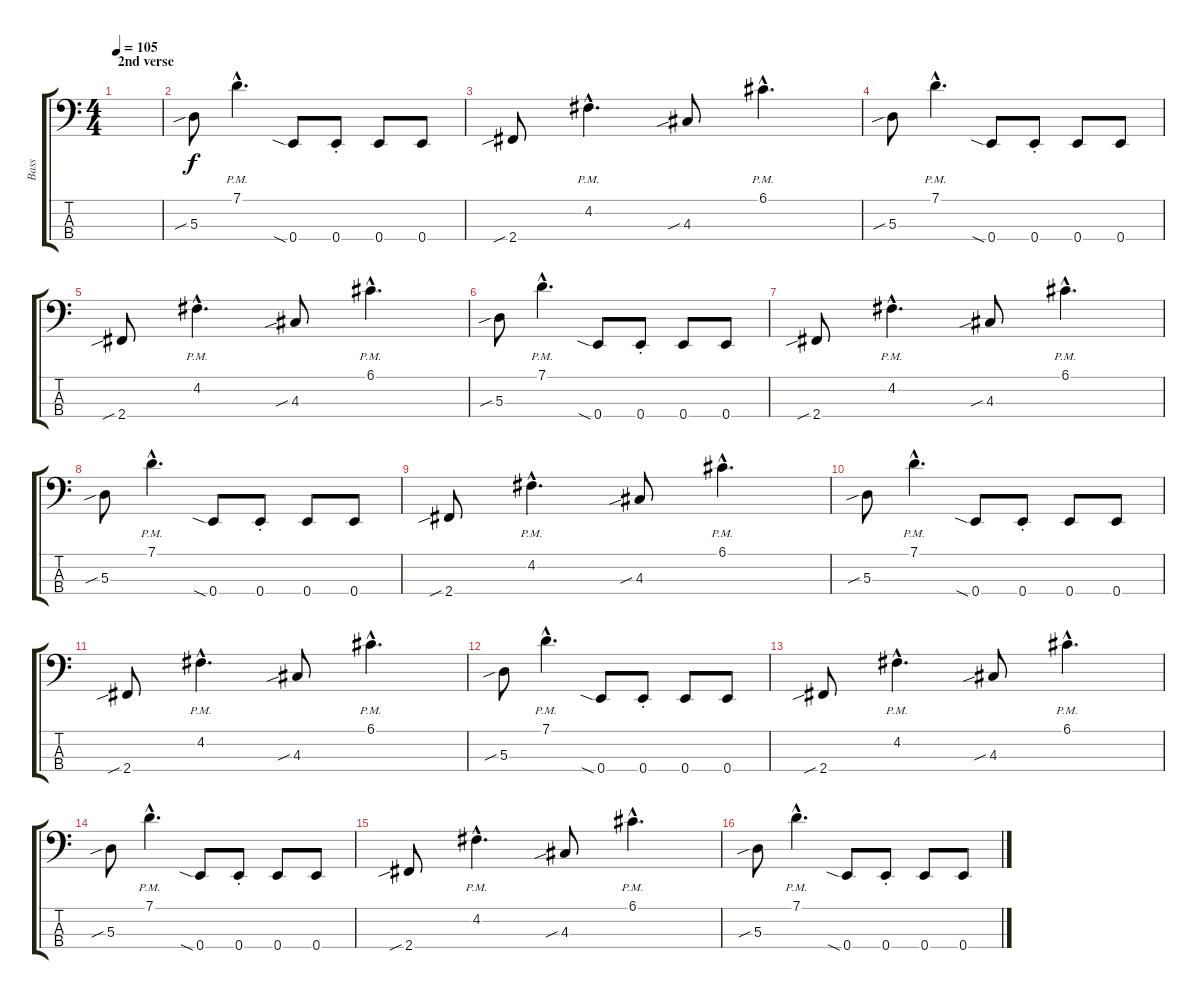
\track ("Bass" "Bass") {instrument electricguitarmuted}
\staff {score tabs}
\tuning (G2 D2 A1 E1) {hide}
\ts (4 4)
\section ("" "2nd verse")
\tempo 105
\clef f4
\ks c
|
5.3{sib}.8 7.1{hac pm}.4{d} 0.4{sia}.8 0.4{st}.8 0.4.8 0.4.8 |
2.4{sib}.8 4.2{hac pm}.4{d} 4.3{sib}.8 6.1{hac pm}.4{d} |
5.3{sib}.8 7.1{hac pm}.4{d} 0.4{sia}.8 0.4{st}.8 0.4.8 0.4.8 |
2.4{sib}.8 4.2{hac pm}.4{d} 4.3{sib}.8 6.1{hac pm}.4{d} |
5.3{sib}.8 7.1{hac pm}.4{d} 0.4{sia}.8 0.4{st}.8 0.4.8 0.4.8 |
2.4{sib}.8 4.2{hac pm}.4{d} 4.3{sib}.8 6.1{hac pm}.4{d} |
5.3{sib}.8 7.1{hac pm}.4{d} 0.4{sia}.8 0.4{st}.8 0.4.8 0.4.8 |
2.4{sib}.8 4.2{hac pm}.4{d} 4.3{sib}.8 6.1{hac pm}.4{d} |
5.3{sib}.8 7.1{hac pm}.4{d} 0.4{sia}.8 0.4{st}.8 0.4.8 0.4.8 |
2.4{sib}.8 4.2{hac pm}.4{d} 4.3{sib}.8 6.1{hac pm}.4{d} |
5.3{sib}.8 7.1{hac pm}.4{d} 0.4{sia}.8 0.4{st}.8 0.4.8 0.4.8 |
2.4{sib}.8 4.2{hac pm}.4{d} 4.3{sib}.8 6.1{hac pm}.4{d} |
5.3{sib}.8 7.1{hac pm}.4{d} 0.4{sia}.8 0.4{st}.8 0.4.8 0.4.8 |
2.4{sib}.8 4.2{hac pm}.4{d} 4.3{sib}.8 6.1{hac pm}.4{d} |
5.3{sib}.8 7.1{hac pm}.4{d} 0.4{sia}.8 0.4{st}.8 0.4.8 0.4.8
